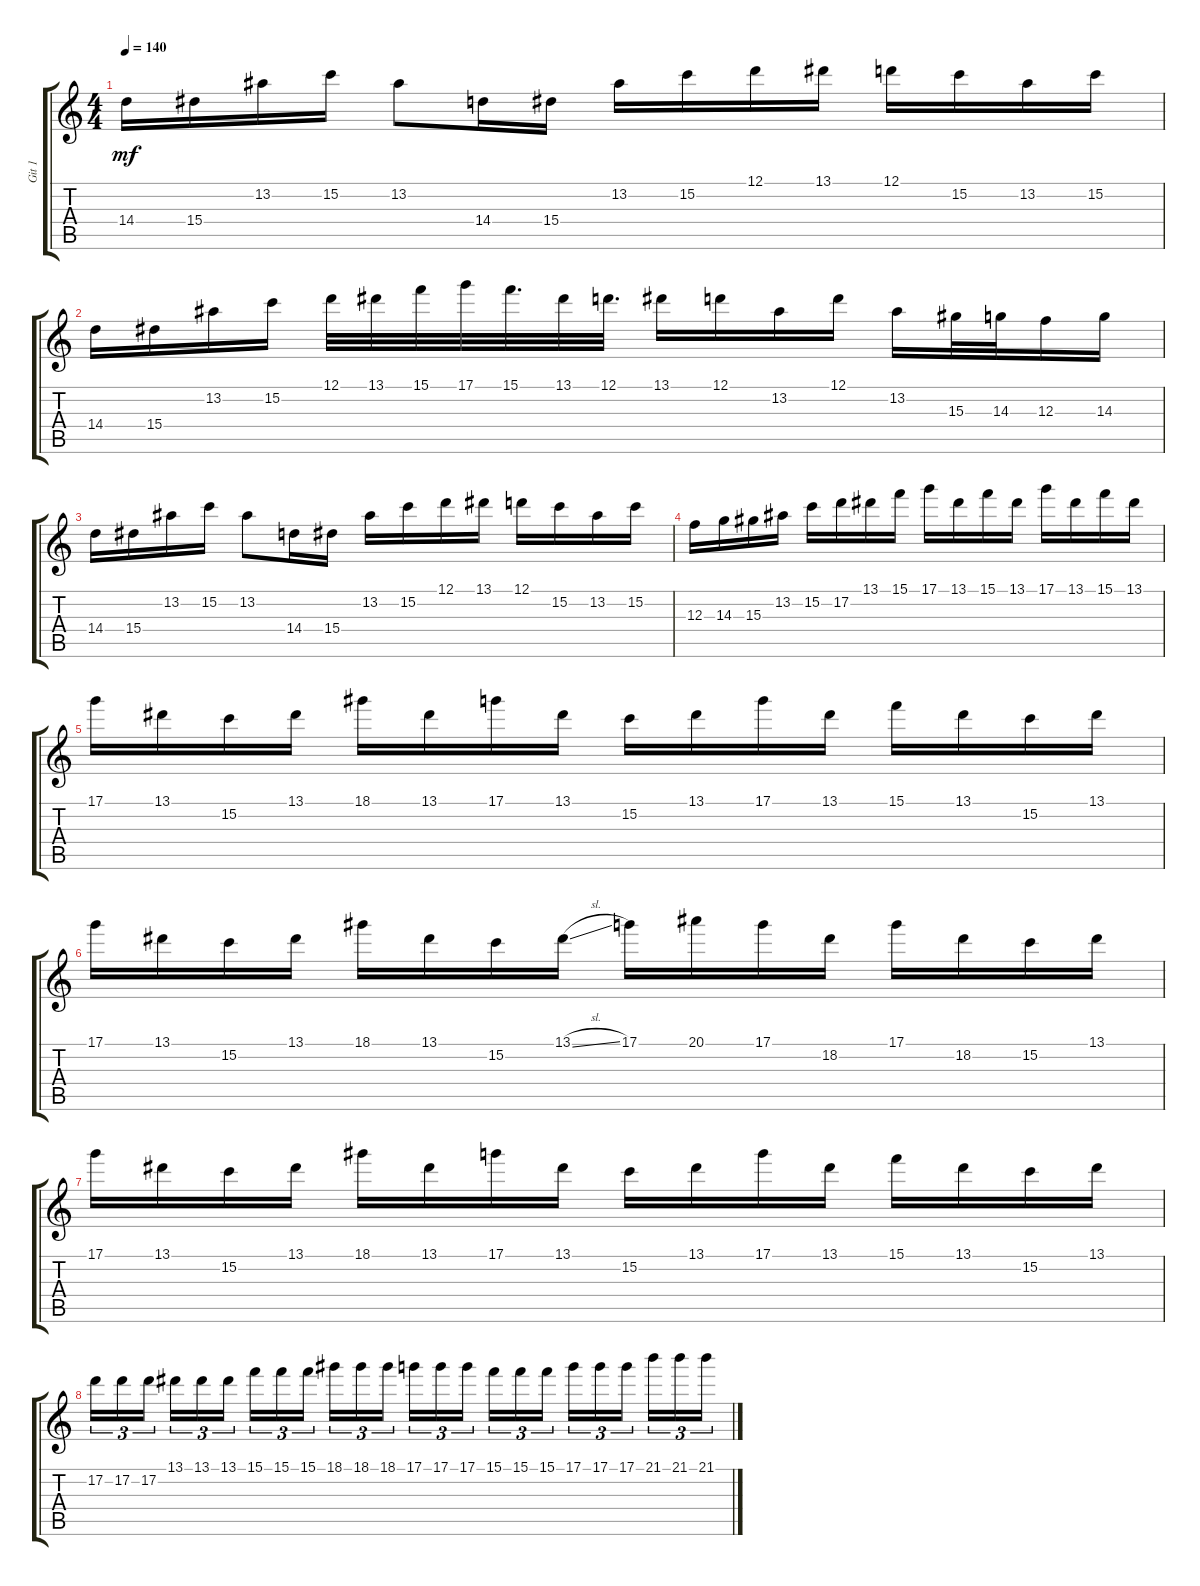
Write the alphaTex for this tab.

\track ("Git 1" "Git 1") {instrument acousticguitarsteel}
\staff {score tabs}
\tuning (D4 A3 F3 C3 G2 C2) {hide}
\ts (4 4)
\tempo 140
\clef g2
\ks c
14.4.16{dy mf} 15.4.16 13.2.16 15.2.16 13.2.8 14.4.16 15.4.16 13.2.16 15.2.16 12.1.16 13.1.16 12.1.16 15.2.16 13.2.16 15.2.16 |
14.4.16 15.4.16 13.2.16 15.2.16 12.1.32 13.1.32 15.1.32 17.1.32 15.1.32{d} 13.1.32 12.1.32{d} 13.1.16 12.1.16 13.2.16 12.1.16 13.2.16 15.3.32 14.3.32 12.3.16 14.3.16 |
14.4.16 15.4.16 13.2.16 15.2.16 13.2.8 14.4.16 15.4.16 13.2.16 15.2.16 12.1.16 13.1.16 12.1.16 15.2.16 13.2.16 15.2.16 |
12.3.16 14.3.16 15.3.16 13.2.16 15.2.16 17.2.16 13.1.16 15.1.16 17.1.16 13.1.16 15.1.16 13.1.16 17.1.16 13.1.16 15.1.16 13.1.16 |
17.1.16 13.1.16 15.2.16 13.1.16 18.1.16 13.1.16 17.1.16 13.1.16 15.2.16 13.1.16 17.1.16 13.1.16 15.1.16 13.1.16 15.2.16 13.1.16 |
17.1.16 13.1.16 15.2.16 13.1.16 18.1.16 13.1.16 15.2.16 13.1{sl}.16 17.1.16 20.1.16 17.1.16 18.2.16 17.1.16 18.2.16 15.2.16 13.1.16 |
17.1.16 13.1.16 15.2.16 13.1.16 18.1.16 13.1.16 17.1.16 13.1.16 15.2.16 13.1.16 17.1.16 13.1.16 15.1.16 13.1.16 15.2.16 13.1.16 |
17.2.16{tu (3 2)} 17.2.16{tu (3 2)} 17.2.16{tu (3 2)} 13.1.16{tu (3 2)} 13.1.16{tu (3 2)} 13.1.16{tu (3 2)} 15.1.16{tu (3 2)} 15.1.16{tu (3 2)} 15.1.16{tu (3 2)} 18.1.16{tu (3 2)} 18.1.16{tu (3 2)} 18.1.16{tu (3 2)} 17.1.16{tu (3 2)} 17.1.16{tu (3 2)} 17.1.16{tu (3 2)} 15.1.16{tu (3 2)} 15.1.16{tu (3 2)} 15.1.16{tu (3 2)} 17.1.16{tu (3 2)} 17.1.16{tu (3 2)} 17.1.16{tu (3 2)} 21.1.16{tu (3 2)} 21.1.16{tu (3 2)} 21.1.16{tu (3 2)}
